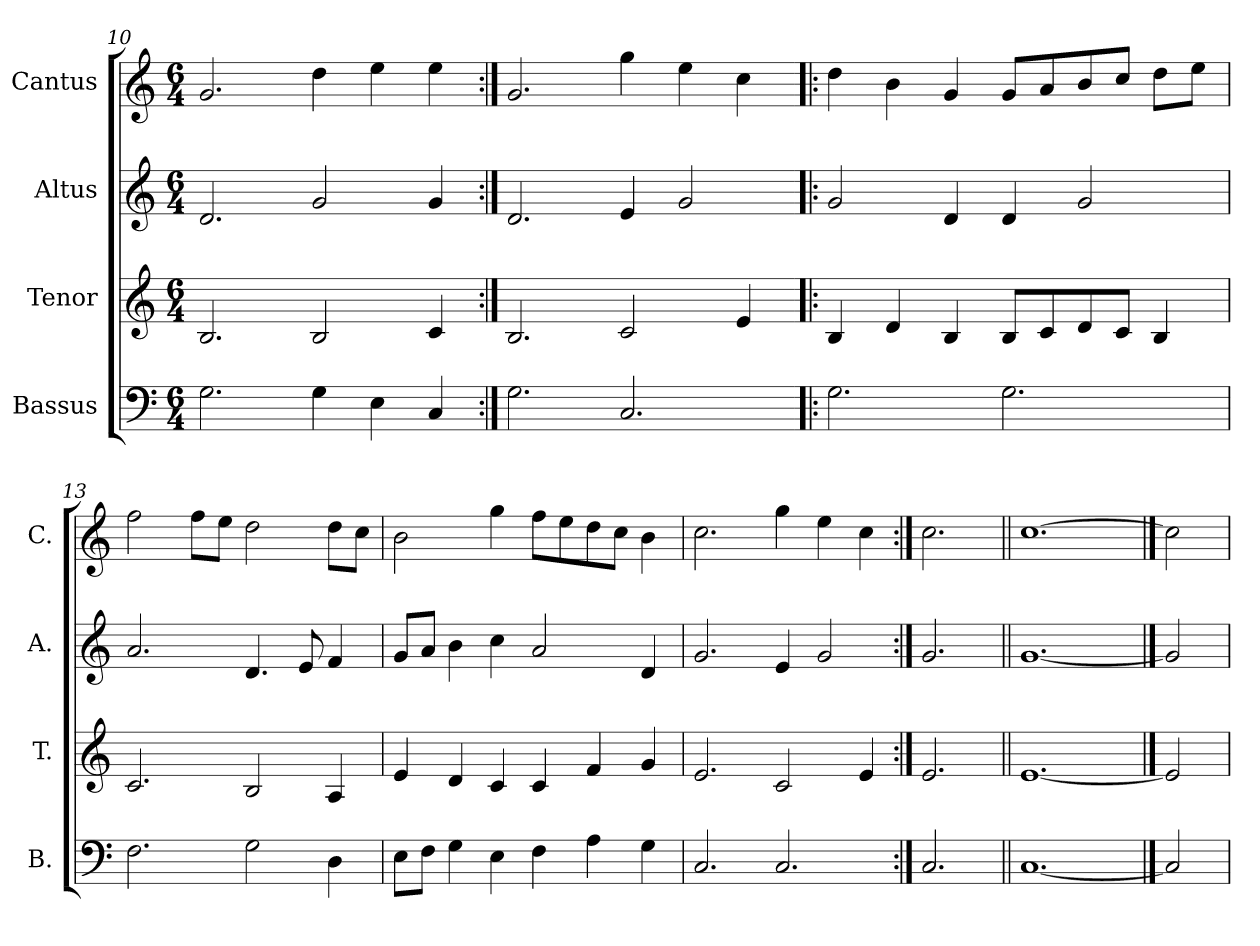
**kern	**kern	**kern	**kern
*part4	*part3	*part2	*part1
*staff4	*staff3	*staff2	*staff1
*I"Bassus	*I"Tenor	*I"Altus	*I"Cantus
*I'B.	*I'T.	*I'A.	*I'C.
*clefF4	*clefG2	*clefG2	*clefG2
*k[]	*k[]	*k[]	*k[]
*M6/4	*M6/4	*M6/4	*M6/4
=10	=10	=10	=10
2.G\	2.B/	2.d/	2.g/
4G\	2B/	2g/	4dd\
4E\	.	.	4ee\
4C/	4c/	4g/	4ee\
=11:|!	=11:|!	=11:|!	=11:|!
2.G\	2.B/	2.d/	2.g/
2.C/	2c/	4e/	4gg\
.	.	2g/	4ee\
.	4e/	.	4cc\
=12!|:	=12!|:	=12!|:	=12!|:
2.G\	4B/	2g/	4dd\
.	4d/	.	4b\
.	4B/	4d/	4g/
2.G\	8B/L	4d/	8g/L
.	8c/	.	8a/
.	8d/	2g/	8b/
.	8c/J	.	8cc/J
.	4B/	.	8dd\L
.	.	.	8ee\J
=13	=13	=13	=13
2.F\	2.c/	2.a/	2ff\
.	.	.	8ff\L
.	.	.	8ee\J
2G\	2B/	4.d/	2dd\
.	.	8e/	.
4D\	4A/	4f/	8dd\L
.	.	.	8cc\J
=14	=14	=14	=14
8E\L	4e/	8g/L	2b\
8F\J	.	8a/J	.
4G\	4d/	4b\	.
4E\	4c/	4cc\	4gg\
4F\	4c/	2a/	8ff\L
.	.	.	8ee\
4A\	4f/	.	8dd\
.	.	.	8cc\J
4G\	4g/	4d/	4b\
=15	=15	=15	=15
2.C/	2.e/	2.g/	2.cc\
2.C/	2c/	4e/	4gg\
.	.	2g/	4ee\
.	4e/	.	4cc\
=16:|!	=16:|!	=16:|!	=16:|!
2.C/	2.e/	2.g/	2.cc\
=17||	=17||	=17||	=17||
[1.C	[1.e	[1.g	[1.cc
==18	==18	==18	==18
2C]	2e]	2g]	2cc]
=	=	=	=
*-	*-	*-	*-
